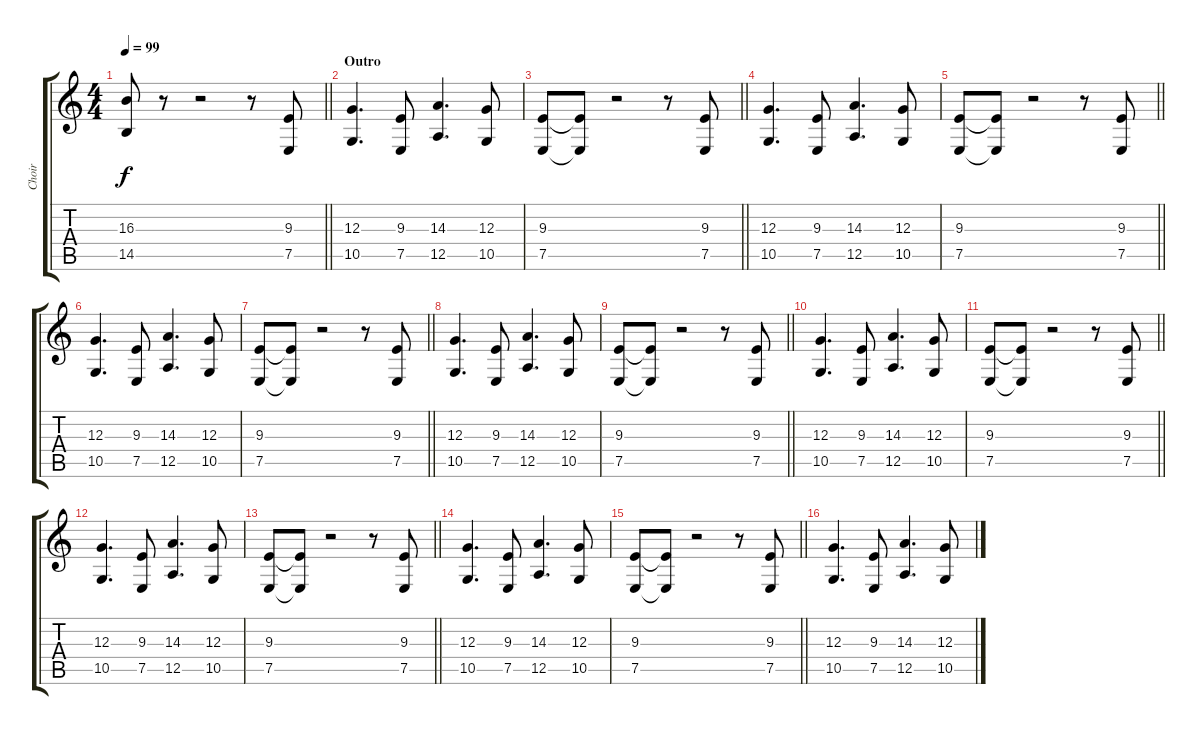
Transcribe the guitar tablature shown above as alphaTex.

\track ("Choir" "Choir") {instrument pad4choir}
\staff {score tabs}
\tuning (E4 B3 G3 D3 A2 E2) {hide}
\ts (4 4)
\tempo 99
\clef g2
\barLineRight lightlight
\ks c
(16.3 14.5).8{dy f} r.8 r.2 r.8 (9.3 7.5).8 |
\section ("" "Outro")
(12.3 10.5).4{d} (9.3 7.5).8 (14.3 12.5).4{d} (12.3 10.5).8 |
\barLineRight lightlight
(9.3 7.5).8 (9.3{t} 7.5{t}).8 r.2 r.8 (9.3 7.5).8 |
(12.3 10.5).4{d} (9.3 7.5).8 (14.3 12.5).4{d} (12.3 10.5).8 |
\barLineRight lightlight
(9.3 7.5).8 (9.3{t} 7.5{t}).8 r.2 r.8 (9.3 7.5).8 |
(12.3 10.5).4{d} (9.3 7.5).8 (14.3 12.5).4{d} (12.3 10.5).8 |
\barLineRight lightlight
(9.3 7.5).8 (9.3{t} 7.5{t}).8 r.2 r.8 (9.3 7.5).8 |
(12.3 10.5).4{d} (9.3 7.5).8 (14.3 12.5).4{d} (12.3 10.5).8 |
\barLineRight lightlight
(9.3 7.5).8 (9.3{t} 7.5{t}).8 r.2 r.8 (9.3 7.5).8 |
(12.3 10.5).4{d} (9.3 7.5).8 (14.3 12.5).4{d} (12.3 10.5).8 |
\barLineRight lightlight
(9.3 7.5).8 (9.3{t} 7.5{t}).8 r.2 r.8 (9.3 7.5).8 |
(12.3 10.5).4{d} (9.3 7.5).8 (14.3 12.5).4{d} (12.3 10.5).8 |
\barLineRight lightlight
(9.3 7.5).8 (9.3{t} 7.5{t}).8 r.2 r.8 (9.3 7.5).8 |
(12.3 10.5).4{d} (9.3 7.5).8 (14.3 12.5).4{d} (12.3 10.5).8 |
\barLineRight lightlight
(9.3 7.5).8 (9.3{t} 7.5{t}).8 r.2 r.8 (9.3 7.5).8 |
(12.3 10.5).4{d} (9.3 7.5).8 (14.3 12.5).4{d} (12.3 10.5).8
